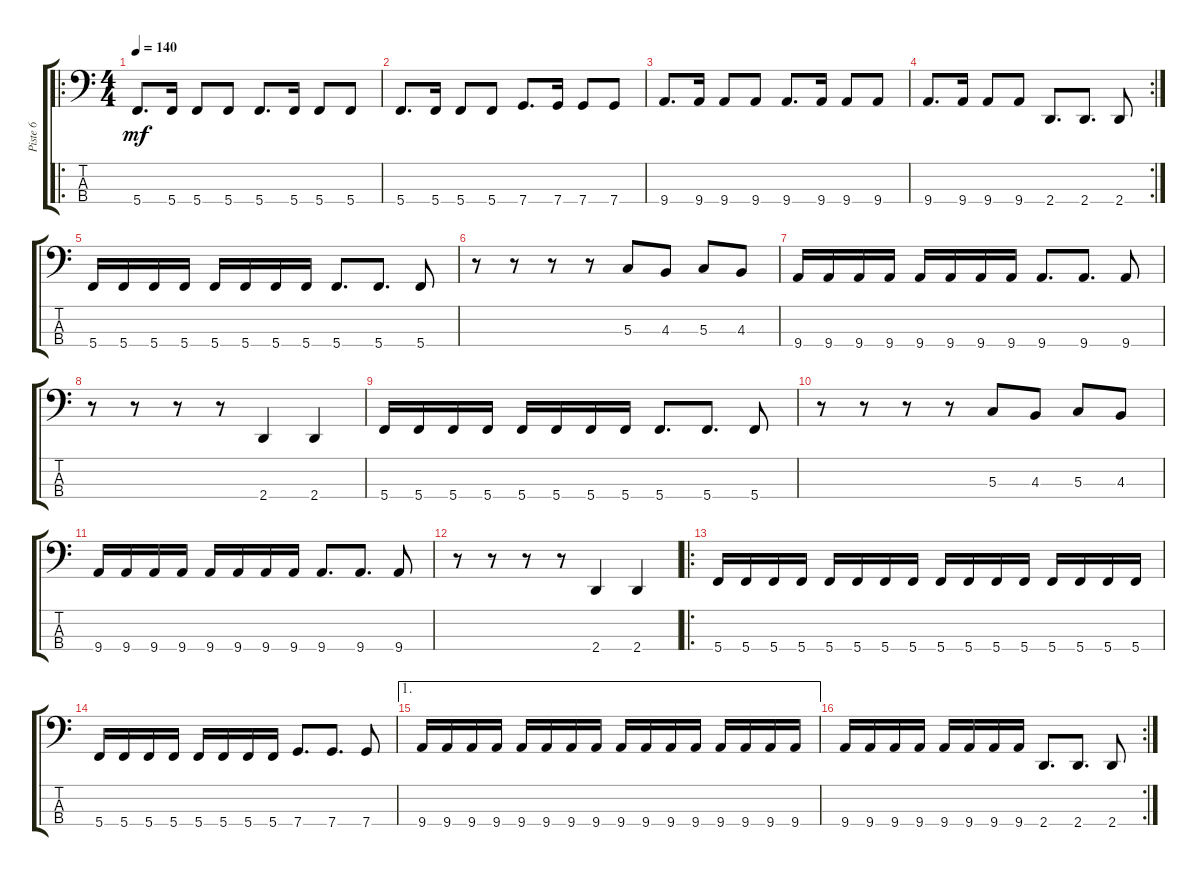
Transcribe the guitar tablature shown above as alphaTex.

\track ("Piste 6" "Piste 6") {instrument electricbassfinger}
\staff {score tabs}
\tuning (F2 C2 G1 C1) {hide}
\ro
\ts (4 4)
\tempo 140
\clef f4
\ks c
5.4.8{d dy mf} 5.4.16 5.4.8 5.4.8 5.4.8{d} 5.4.16 5.4.8 5.4.8 |
5.4.8{d} 5.4.16 5.4.8 5.4.8 7.4.8{d} 7.4.16 7.4.8 7.4.8 |
9.4.8{d} 9.4.16 9.4.8 9.4.8 9.4.8{d} 9.4.16 9.4.8 9.4.8 |
\rc 2
9.4.8{d} 9.4.16 9.4.8 9.4.8 2.4.8{d} 2.4.8{d} 2.4.8 |
5.4.16 5.4.16 5.4.16 5.4.16 5.4.16 5.4.16 5.4.16 5.4.16 5.4.8{d} 5.4.8{d} 5.4.8 |
r.8 r.8 r.8 r.8 5.3.8 4.3.8 5.3.8 4.3.8 |
9.4.16 9.4.16 9.4.16 9.4.16 9.4.16 9.4.16 9.4.16 9.4.16 9.4.8{d} 9.4.8{d} 9.4.8 |
r.8 r.8 r.8 r.8 2.4.4 2.4.4 |
5.4.16 5.4.16 5.4.16 5.4.16 5.4.16 5.4.16 5.4.16 5.4.16 5.4.8{d} 5.4.8{d} 5.4.8 |
r.8 r.8 r.8 r.8 5.3.8 4.3.8 5.3.8 4.3.8 |
9.4.16 9.4.16 9.4.16 9.4.16 9.4.16 9.4.16 9.4.16 9.4.16 9.4.8{d} 9.4.8{d} 9.4.8 |
r.8 r.8 r.8 r.8 2.4.4 2.4.4 |
\ro
5.4.16 5.4.16 5.4.16 5.4.16 5.4.16 5.4.16 5.4.16 5.4.16 5.4.16 5.4.16 5.4.16 5.4.16 5.4.16 5.4.16 5.4.16 5.4.16 |
5.4.16 5.4.16 5.4.16 5.4.16 5.4.16 5.4.16 5.4.16 5.4.16 7.4.8{d} 7.4.8{d} 7.4.8 |
\ae 1
9.4.16 9.4.16 9.4.16 9.4.16 9.4.16 9.4.16 9.4.16 9.4.16 9.4.16 9.4.16 9.4.16 9.4.16 9.4.16 9.4.16 9.4.16 9.4.16 |
\rc 2
9.4.16 9.4.16 9.4.16 9.4.16 9.4.16 9.4.16 9.4.16 9.4.16 2.4.8{d} 2.4.8{d} 2.4.8
